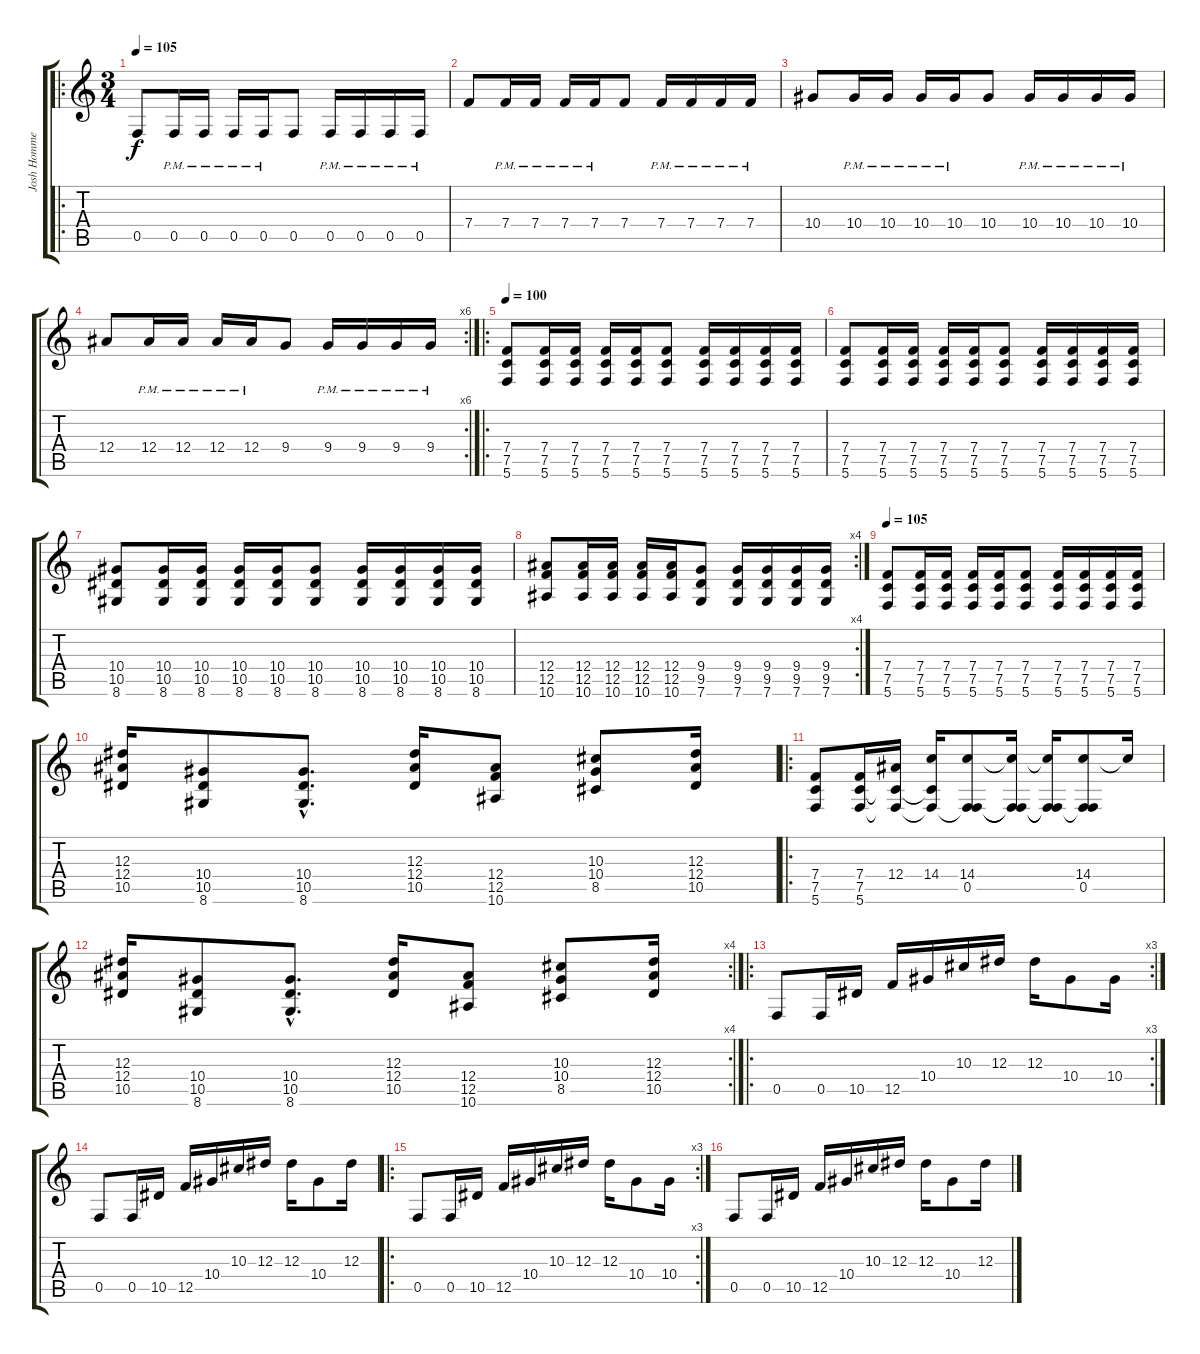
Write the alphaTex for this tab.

\track ("Josh Homme" "Josh Homme") {instrument distortionguitar}
\staff {score tabs}
\tuning (C4 G3 Eb3 Bb2 F2 C2) {hide}
\ro
\ts (3 4)
\tempo 105
\clef g2
\ks c
0.5.8{dy f instrument distortionguitar} 0.5{pm}.16{volume 12} 0.5{pm}.16 0.5{pm}.16 0.5{pm}.16 0.5.8{volume 13} 0.5{pm}.16{volume 12} 0.5{pm}.16 0.5{pm}.16 0.5{pm}.16 |
7.4.8{volume 13} 7.4{pm}.16{volume 12} 7.4{pm}.16 7.4{pm}.16 7.4{pm}.16 7.4.8{volume 13} 7.4{pm}.16{volume 12} 7.4{pm}.16 7.4{pm}.16 7.4{pm}.16 |
10.4.8{volume 13} 10.4{pm}.16{volume 12} 10.4{pm}.16 10.4{pm}.16 10.4{pm}.16 10.4.8{volume 13} 10.4{pm}.16{volume 12} 10.4{pm}.16 10.4{pm}.16 10.4{pm}.16 |
\rc 6
12.4.8{volume 13} 12.4{pm}.16{volume 12} 12.4{pm}.16 12.4{pm}.16 12.4{pm}.16 9.4.8{volume 13} 9.4{pm}.16{volume 12} 9.4{pm}.16 9.4{pm}.16 9.4{pm}.16 |
\ro
\tempo 100
(7.4 7.5 5.6).8 (7.4 7.5 5.6).16 (7.4 7.5 5.6).16 (7.4 7.5 5.6).16 (7.4 7.5 5.6).16 (7.4 7.5 5.6).8 (7.4 7.5 5.6).16 (7.4 7.5 5.6).16 (7.4 7.5 5.6).16 (7.4 7.5 5.6).16 |
(7.4 7.5 5.6).8 (7.4 7.5 5.6).16 (7.4 7.5 5.6).16 (7.4 7.5 5.6).16 (7.4 7.5 5.6).16 (7.4 7.5 5.6).8 (7.4 7.5 5.6).16 (7.4 7.5 5.6).16 (7.4 7.5 5.6).16 (7.4 7.5 5.6).16 |
(10.4 10.5 8.6).8 (10.4 10.5 8.6).16 (10.4 10.5 8.6).16 (10.4 10.5 8.6).16 (10.4 10.5 8.6).16 (10.4 10.5 8.6).8 (10.4 10.5 8.6).16 (10.4 10.5 8.6).16 (10.4 10.5 8.6).16 (10.4 10.5 8.6).16 |
\rc 4
(12.4 12.5 10.6).8 (12.4 12.5 10.6).16 (12.4 12.5 10.6).16 (12.4 12.5 10.6).16 (12.4 12.5 10.6).16 (9.4 9.5 7.6).8 (9.4 9.5 7.6).16 (9.4 9.5 7.6).16 (9.4 9.5 7.6).16 (9.4 9.5 7.6).16 |
\tempo 105
(7.4 7.5 5.6).8 (7.4 7.5 5.6).16 (7.4 7.5 5.6).16 (7.4 7.5 5.6).16 (7.4 7.5 5.6).16 (7.4 7.5 5.6).8 (7.4 7.5 5.6).16 (7.4 7.5 5.6).16 (7.4 7.5 5.6).16 (7.4 7.5 5.6).16 |
(12.3 12.4 10.5).16 (10.4 10.5 8.6).8 (10.4{hac} 10.5{hac} 8.6{hac}).8{d} (12.3 12.4 10.5).16 (12.4 12.5 10.6).8 (10.3 10.4 8.5).8 (12.3 12.4 10.5).16 |
\ro
(7.4 7.5 5.6).8 (7.4 7.5 5.6).16 (12.4 7.5{t} 5.6{t}).16 (14.4 7.5{t} 5.6{t}).16 (14.4 0.5 5.6{t}).8 (14.4{t} 0.5{t} 5.6{t}).16 (14.4{t} 0.5{t} 5.6{t}).16 (14.4 0.5 5.6{t}).8 14.4{t}.16 |
\rc 4
(12.3 12.4 10.5).16 (10.4 10.5 8.6).8 (10.4{hac} 10.5{hac} 8.6{hac}).8{d} (12.3 12.4 10.5).16 (12.4 12.5 10.6).8 (10.3 10.4 8.5).8 (12.3 12.4 10.5).16 |
\ro
\rc 3
0.5.8 0.5.16 10.5.16 12.5.16 10.4.16 10.3.16 12.3.16 12.3.16 10.4.8 10.4.16 |
0.5.8 0.5.16 10.5.16 12.5.16 10.4.16 10.3.16 12.3.16 12.3.16 10.4.8 12.3.16 |
\ro
\rc 3
0.5.8 0.5.16 10.5.16 12.5.16 10.4.16 10.3.16 12.3.16 12.3.16 10.4.8 10.4.16 |
0.5.8 0.5.16 10.5.16 12.5.16 10.4.16 10.3.16 12.3.16 12.3.16 10.4.8 12.3.16
